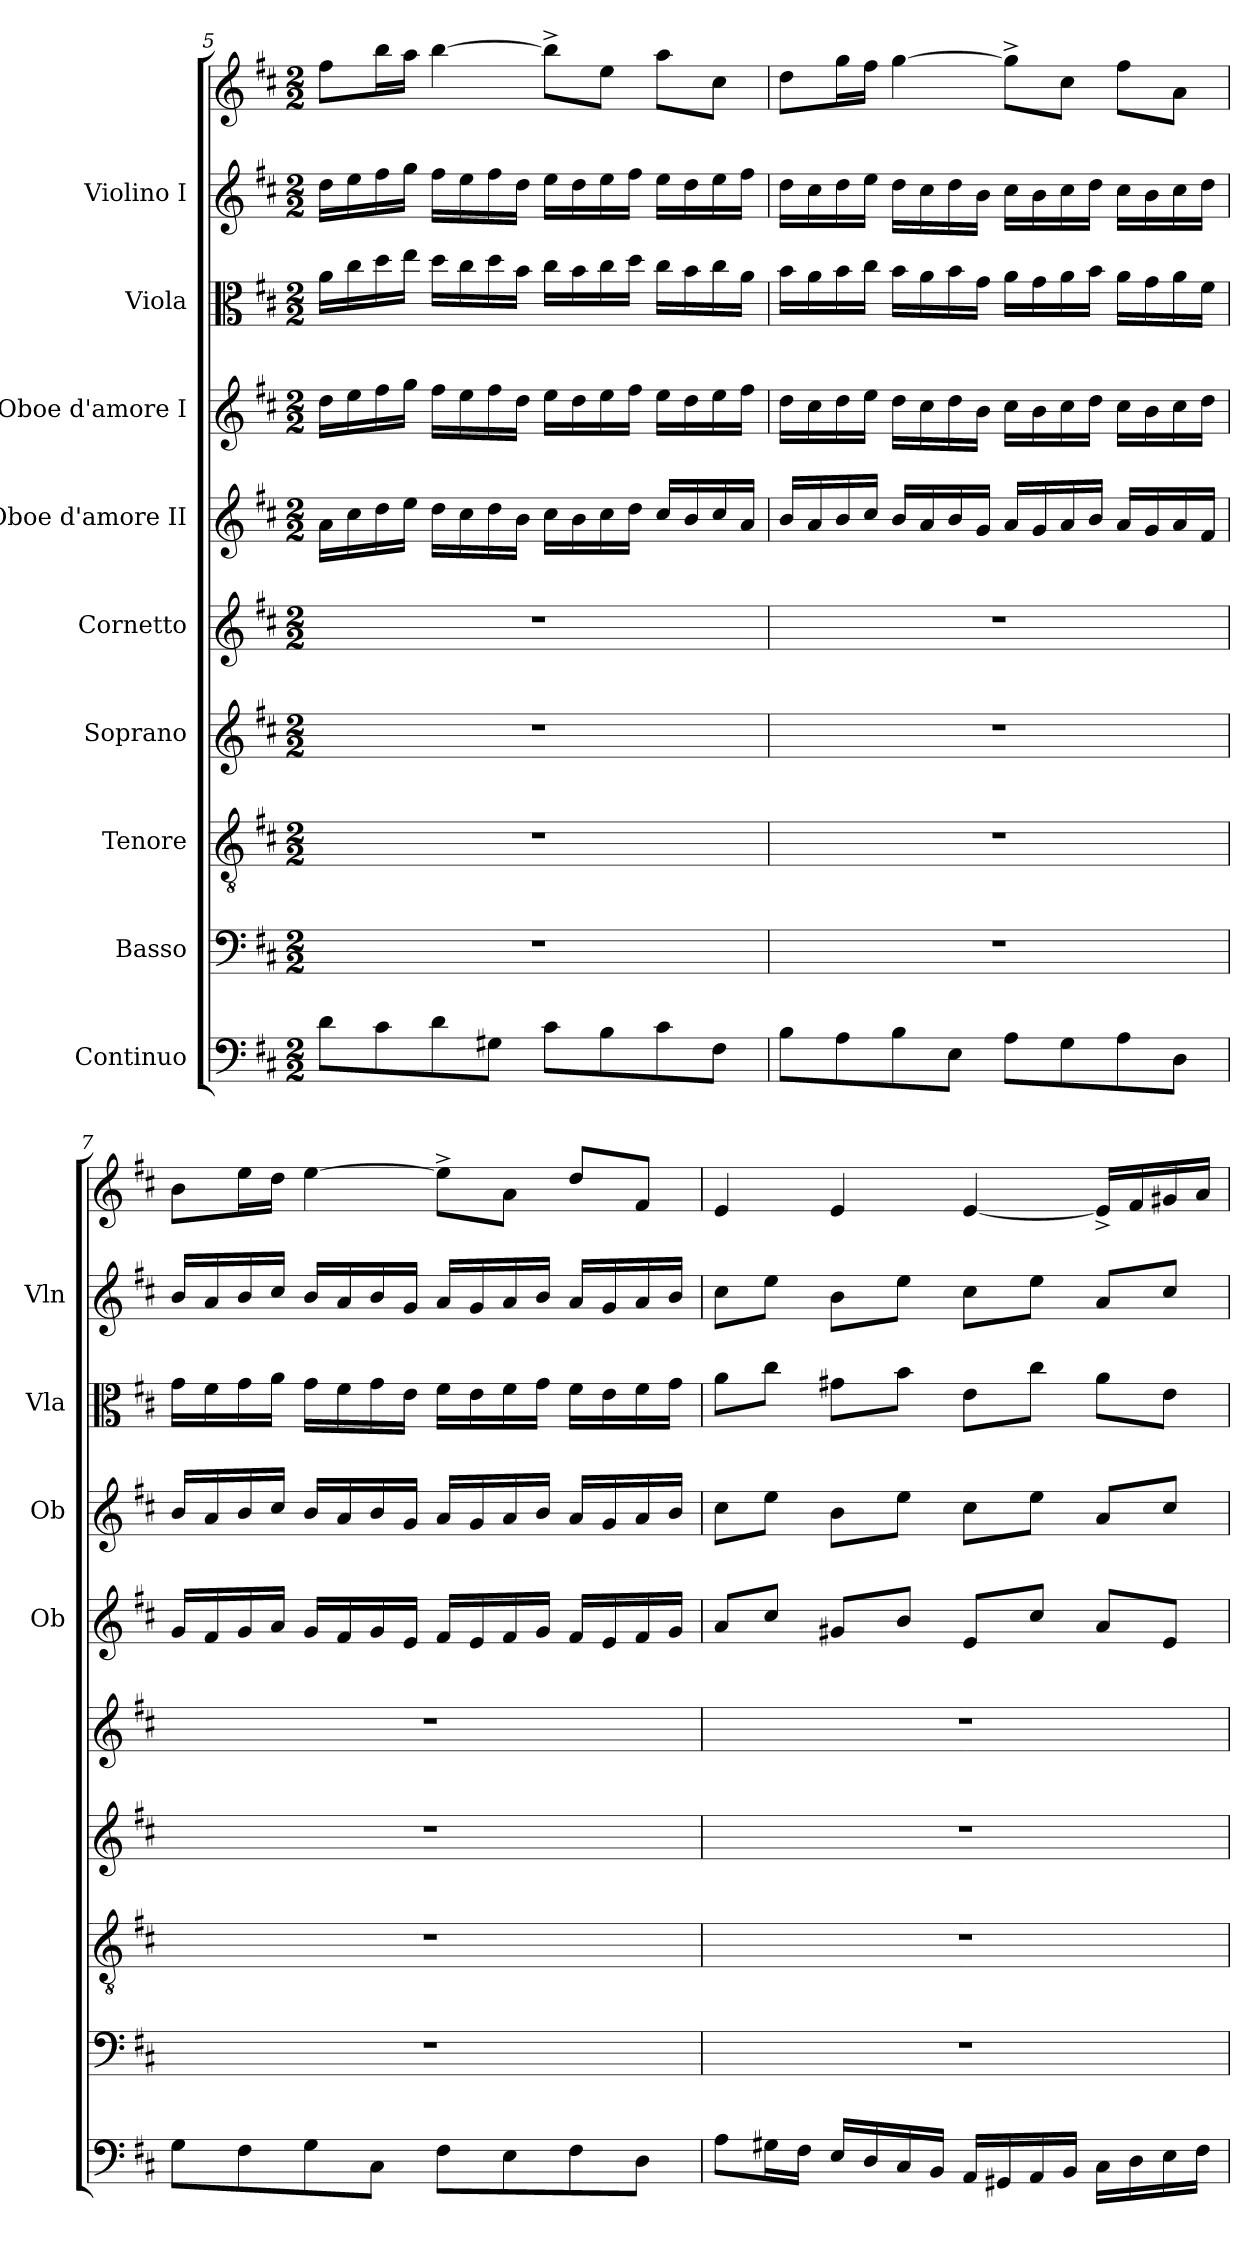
**kern	**kern	**kern	**kern	**kern	**kern	**kern	**kern	**kern	**kern
*part9	*part8	*part7	*part6	*part5	*part4	*part3	*part2	*part1	*part1
*staff10	*staff9	*staff8	*staff7	*staff6	*staff5	*staff4	*staff3	*staff2	*staff1
*I"Continuo	*I"Basso	*I"Tenore	*I"Soprano	*I"Cornetto	*I"Oboe d'amore II	*I"Oboe d'amore I	*I"Viola	*I"Violino I	*
*	*	*	*	*	*I'Ob	*I'Ob	*I'Vla	*I'Vln	*
*clefF4	*clefF4	*clefGv2	*clefG2	*clefG2	*clefG2	*clefG2	*clefC3	*clefG2	*clefG2
*k[f#c#]	*k[f#c#]	*k[f#c#]	*k[f#c#]	*k[f#c#]	*k[f#c#]	*k[f#c#]	*k[f#c#]	*k[f#c#]	*k[f#c#]
*D:	*D:	*D:	*D:	*D:	*D:	*D:	*D:	*D:	*D:
*M2/2	*M2/2	*M2/2	*M2/2	*M2/2	*M2/2	*M2/2	*M2/2	*M2/2	*M2/2
=5	=5	=5	=5	=5	=5	=5	=5	=5	=5
8d\L	1r	1r	1r	1r	16a\L	16dd\L	16a\L	16dd\L	8ff#\L
.	.	.	.	.	16cc#\	16ee\	16cc#\	16ee\	.
8c#\	.	.	.	.	16dd\	16ff#\	16dd\	16ff#\	16bb\
.	.	.	.	.	16ee\J	16gg\J	16ee\J	16gg\J	16aa\J
8d\	.	.	.	.	16dd\L	16ff#\L	16dd\L	16ff#\L	[>4bb\
.	.	.	.	.	16cc#\	16ee\	16cc#\	16ee\	.
8G#X\J	.	.	.	.	16dd\	16ff#\	16dd\	16ff#\	.
.	.	.	.	.	16b\J	16dd\J	16b\J	16dd\J	.
8c#\L	.	.	.	.	16cc#\L	16ee\L	16cc#\L	16ee\L	8bb^>\L]
.	.	.	.	.	16b\	16dd\	16b\	16dd\	.
8B\	.	.	.	.	16cc#\	16ee\	16cc#\	16ee\	8ee\J
.	.	.	.	.	16dd\J	16ff#\J	16dd\J	16ff#\J	.
8c#\	.	.	.	.	16cc#/L	16ee\L	16cc#\L	16ee\L	8aa\L
.	.	.	.	.	16b/	16dd\	16b\	16dd\	.
8F#\J	.	.	.	.	16cc#/	16ee\	16cc#\	16ee\	8cc#\J
.	.	.	.	.	16a/J	16ff#\J	16a\J	16ff#\J	.
!!LO:LB:g=z
=6	=6	=6	=6	=6	=6	=6	=6	=6	=6
8B\L	1r	1r	1r	1r	16b/L	16dd\L	16b\L	16dd\L	8dd\L
.	.	.	.	.	16a/	16cc#\	16a\	16cc#\	.
8A\	.	.	.	.	16b/	16dd\	16b\	16dd\	16gg\
.	.	.	.	.	16cc#/J	16ee\J	16cc#\J	16ee\J	16ff#\J
8B\	.	.	.	.	16b/L	16dd\L	16b\L	16dd\L	[>4gg\
.	.	.	.	.	16a/	16cc#\	16a\	16cc#\	.
8E\J	.	.	.	.	16b/	16dd\	16b\	16dd\	.
.	.	.	.	.	16g/J	16b\J	16g\J	16b\J	.
8A\L	.	.	.	.	16a/L	16cc#\L	16a\L	16cc#\L	8gg^>\L]
.	.	.	.	.	16g/	16b\	16g\	16b\	.
8G\	.	.	.	.	16a/	16cc#\	16a\	16cc#\	8cc#\J
.	.	.	.	.	16b/J	16dd\J	16b\J	16dd\J	.
8A\	.	.	.	.	16a/L	16cc#\L	16a\L	16cc#\L	8ff#\L
.	.	.	.	.	16g/	16b\	16g\	16b\	.
8D\J	.	.	.	.	16a/	16cc#\	16a\	16cc#\	8a\J
.	.	.	.	.	16f#/J	16dd\J	16f#\J	16dd\J	.
=7	=7	=7	=7	=7	=7	=7	=7	=7	=7
8G\L	1r	1r	1r	1r	16g/L	16b/L	16g\L	16b/L	8b\L
.	.	.	.	.	16f#/	16a/	16f#\	16a/	.
8F#\	.	.	.	.	16g/	16b/	16g\	16b/	16ee\
.	.	.	.	.	16a/J	16cc#/J	16a\J	16cc#/J	16dd\J
8G\	.	.	.	.	16g/L	16b/L	16g\L	16b/L	[>4ee\
.	.	.	.	.	16f#/	16a/	16f#\	16a/	.
8C#\J	.	.	.	.	16g/	16b/	16g\	16b/	.
.	.	.	.	.	16e/J	16g/J	16e\J	16g/J	.
8F#\L	.	.	.	.	16f#/L	16a/L	16f#\L	16a/L	8ee^>\L]
.	.	.	.	.	16e/	16g/	16e\	16g/	.
8E\	.	.	.	.	16f#/	16a/	16f#\	16a/	8a\J
.	.	.	.	.	16g/J	16b/J	16g\J	16b/J	.
8F#\	.	.	.	.	16f#/L	16a/L	16f#\L	16a/L	8dd/L
.	.	.	.	.	16e/	16g/	16e\	16g/	.
8D\J	.	.	.	.	16f#/	16a/	16f#\	16a/	8f#/J
.	.	.	.	.	16g/J	16b/J	16g\J	16b/J	.
=8	=8	=8	=8	=8	=8	=8	=8	=8	=8
8A\L	1r	1r	1r	1r	8a/L	8cc#\L	8a\L	8cc#\L	4e/
16G#X\	.	.	.	.	8cc#/J	8ee\J	8cc#\J	8ee\J	.
16F#\J	.	.	.	.	.	.	.	.	.
16E/L	.	.	.	.	8g#X/L	8b\L	8g#X\L	8b\L	4e/
16D/	.	.	.	.	.	.	.	.	.
16C#/	.	.	.	.	8b/J	8ee\J	8b\J	8ee\J	.
16BB/J	.	.	.	.	.	.	.	.	.
16AA/L	.	.	.	.	8e/L	8cc#\L	8e\L	8cc#\L	[<4e/
16GG#X/	.	.	.	.	.	.	.	.	.
16AA/	.	.	.	.	8cc#/J	8ee\J	8cc#\J	8ee\J	.
16BB/J	.	.	.	.	.	.	.	.	.
16C#\L	.	.	.	.	8a/L	8a/L	8a\L	8a/L	16e^</L]
16D\	.	.	.	.	.	.	.	.	16f#/
16E\	.	.	.	.	8e/J	8cc#/J	8e\J	8cc#/J	16g#X/
16F#\J	.	.	.	.	.	.	.	.	16a/J
=	=	=	=	=	=	=	=	=	=
*-	*-	*-	*-	*-	*-	*-	*-	*-	*-
